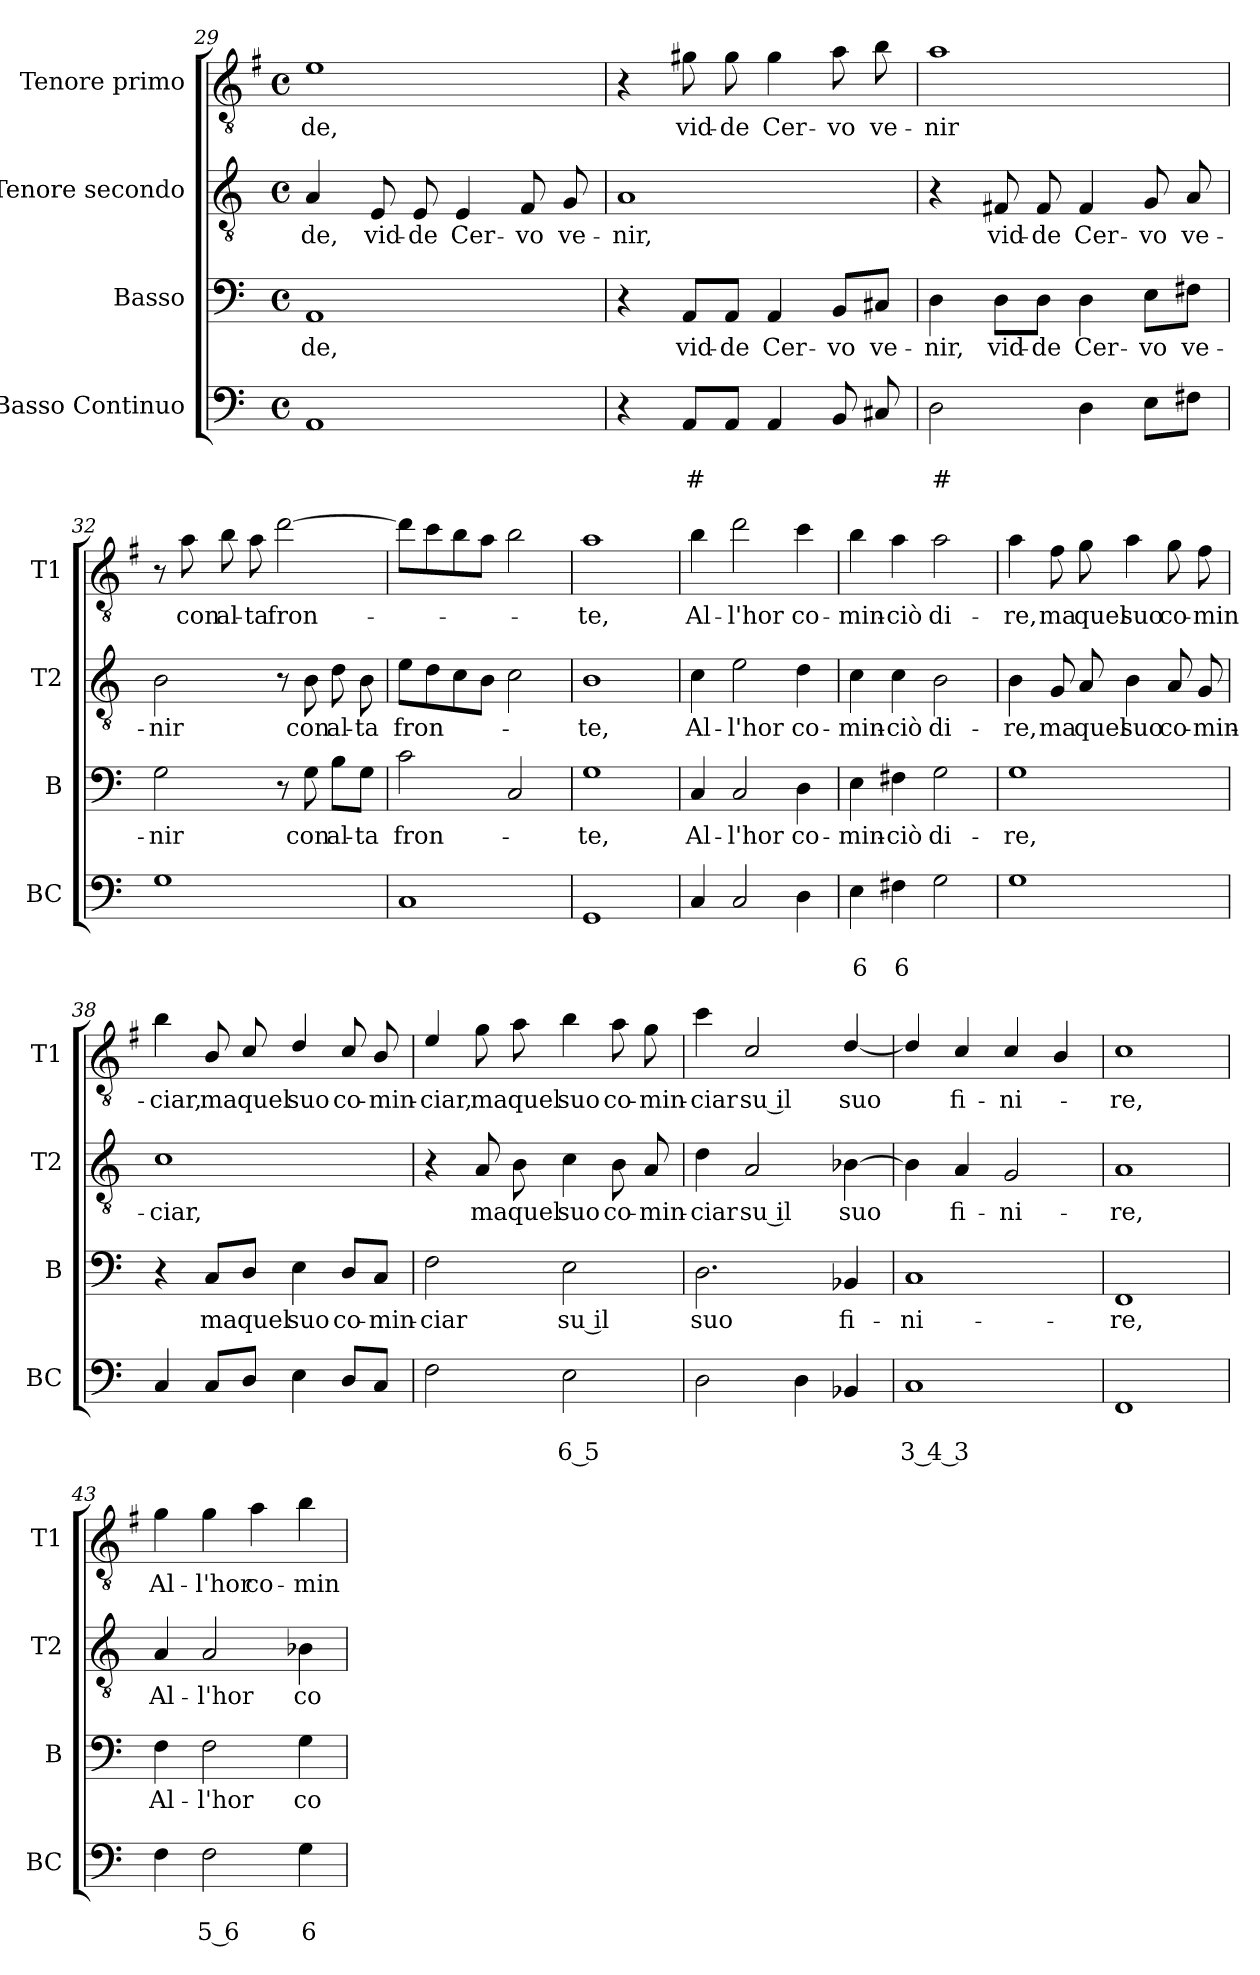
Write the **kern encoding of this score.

**kern	**text	**text	**kern	**text	**kern	**text	**kern	**text
*part4	*part4	*part4	*part3	*part3	*part2	*part2	*part1	*part1
*staff4	*staff4	*staff4	*staff3	*staff3	*staff2	*staff2	*staff1	*staff1
*I"Basso Continuo	*	*	*I"Basso	*	*I"Tenore secondo	*	*I"Tenore primo	*
*I'BC	*	*	*I'B	*	*I'T2	*	*I'T1	*
*clefF4	*	*	*clefF4	*	*clefGv2	*	*clefGv2	*
*	*	*	*	*	*	*	*ITrd4c7	*
*k[]	*	*	*k[]	*	*k[]	*	*k[]	*
*C:	*	*	*C:	*	*C:	*	*C:	*
*M4/4	*	*	*M4/4	*	*M4/4	*	*M4/4	*
*met(c)	*	*	*met(c)	*	*met(c)	*	*met(c)	*
=29	=29	=29	=29	=29	=29	=29	=29	=29
!	!	!	!	!LO:LY:b	!	!LO:LY:b	!	!LO:LY:b
1AA	.	.	1AA	-de,	4A/	-de,	1A	-de,
!	!	!	!	!	!	!LO:LY:b	!	!
.	.	.	.	.	8E/	vid-	.	.
!	!	!	!	!	!	!LO:LY:b	!	!
.	.	.	.	.	8E/	-de	.	.
!	!	!	!	!	!	!LO:LY:b	!	!
.	.	.	.	.	4E/	Cer-	.	.
!	!	!	!	!	!	!LO:LY:b	!	!
.	.	.	.	.	8F/	-vo	.	.
!	!	!	!	!	!	!LO:LY:b	!	!
.	.	.	.	.	8G/	ve-	.	.
=30	=30	=30	=30	=30	=30	=30	=30	=30
!	!	!	!	!	!	!LO:LY:b	!	!
4r	.	.	4r	.	1A	-nir,	4r	.
!	!	!LO:LY:b	!	!LO:LY:b	!	!	!	!LO:LY:b
8AA/L	.	#	8AA/L	vid-	.	.	8c#X\	vid-
!	!	!	!	!LO:LY:b	!	!	!	!LO:LY:b
8AA/J	.	.	8AA/J	-de	.	.	8c#\	-de
!	!	!	!	!LO:LY:b	!	!	!	!LO:LY:b
4AA/	.	.	4AA/	Cer-	.	.	4c#\	Cer-
!	!	!	!	!LO:LY:b	!	!	!	!LO:LY:b
8BB/	.	.	8BB/L	-vo	.	.	8d\	-vo
!	!	!	!	!LO:LY:b	!	!	!	!LO:LY:b
8C#X/	.	.	8C#X/J	ve-	.	.	8e\	ve-
=31	=31	=31	=31	=31	=31	=31	=31	=31
!	!	!LO:LY:b	!	!LO:LY:b	!	!	!	!LO:LY:b
2D\	.	#	4D\	-nir,	4r	.	1d	-nir
!	!	!	!	!LO:LY:b	!	!LO:LY:b	!	!
.	.	.	8D\L	vid-	8F#X/	vid-	.	.
!	!	!	!	!LO:LY:b	!	!LO:LY:b	!	!
.	.	.	8D\J	-de	8F#/	-de	.	.
!	!	!	!	!LO:LY:b	!	!LO:LY:b	!	!
4D\	.	.	4D\	Cer-	4F#/	Cer-	.	.
!	!	!	!	!LO:LY:b	!	!LO:LY:b	!	!
8E\L	.	.	8E\L	-vo	8G/	-vo	.	.
!	!	!	!	!LO:LY:b	!	!LO:LY:b	!	!
8F#X\J	.	.	8F#X\J	ve-	8A/	ve-	.	.
!!LO:PB:g=z
=32	=32	=32	=32	=32	=32	=32	=32	=32
!	!	!	!	!LO:LY:b	!	!LO:LY:b	!	!
1G	.	.	2G\	-nir	2B\	-nir	8r	.
!	!	!	!	!	!	!	!	!LO:LY:b
.	.	.	.	.	.	.	8d\	con
!	!	!	!	!	!	!	!	!LO:LY:b
.	.	.	.	.	.	.	8e\	al-
!	!	!	!	!	!	!	!	!LO:LY:b
.	.	.	.	.	.	.	8d\	-ta
!	!	!	!	!	!	!	!	!LO:LY:b
.	.	.	8r	.	8r	.	[2g\	fron-
!	!	!	!	!LO:LY:b	!	!LO:LY:b	!	!
.	.	.	8G\	con	8B\	con	.	.
!	!	!	!	!LO:LY:b	!	!LO:LY:b	!	!
.	.	.	8B\L	al-	8d\	al-	.	.
!	!	!	!	!LO:LY:b	!	!LO:LY:b	!	!
.	.	.	8G\J	-ta	8B\	-ta	.	.
=33	=33	=33	=33	=33	=33	=33	=33	=33
!	!	!	!	!LO:LY:b	!	!LO:LY:b	!	!
1C	.	.	2c\	fron-	8e\L	fron-	8g\L]	.
.	.	.	.	.	8d\	.	8f\	.
.	.	.	.	.	8c\	.	8e\	.
.	.	.	.	.	8B\J	.	8d\J	.
.	.	.	2C/	.	2c\	.	2e\	.
=34	=34	=34	=34	=34	=34	=34	=34	=34
!	!	!	!	!LO:LY:b	!	!LO:LY:b	!	!LO:LY:b
1GG	.	.	1G	-te,	1B	-te,	1d	-te,
=35	=35	=35	=35	=35	=35	=35	=35	=35
!	!	!	!	!LO:LY:b	!	!LO:LY:b	!	!LO:LY:b
4C/	.	.	4C/	Al-	4c\	Al-	4e\	Al-
!	!	!	!	!LO:LY:b	!	!LO:LY:b	!	!LO:LY:b
2C/	.	.	2C/	-l'hor	2e\	-l'hor	2g\	-l'hor
!	!	!	!	!LO:LY:b	!	!LO:LY:b	!	!LO:LY:b
4D\	.	.	4D\	co-	4d\	co-	4f\	co-
=36	=36	=36	=36	=36	=36	=36	=36	=36
!	!	!LO:LY:b	!	!LO:LY:b	!	!LO:LY:b	!	!LO:LY:b
4E\	.	6	4E\	-min-	4c\	-min-	4e\	-min-
!	!	!LO:LY:b	!	!LO:LY:b	!	!LO:LY:b	!	!LO:LY:b
4F#X\	.	6	4F#X\	-ciò	4c\	-ciò	4d\	-ciò
!	!	!	!	!LO:LY:b	!	!LO:LY:b	!	!LO:LY:b
2G\	.	.	2G\	di-	2B\	di-	2d\	di-
=37	=37	=37	=37	=37	=37	=37	=37	=37
!	!	!	!	!LO:LY:b	!	!LO:LY:b	!	!LO:LY:b
1G	.	.	1G	-re,	4B\	-re,	4d\	-re,
!	!	!	!	!	!	!LO:LY:b	!	!LO:LY:b
.	.	.	.	.	8G/	ma	8B\	ma
!	!	!	!	!	!	!LO:LY:b	!	!LO:LY:b
.	.	.	.	.	8A/	quel	8c\	quel
!	!	!	!	!	!	!LO:LY:b	!	!LO:LY:b
.	.	.	.	.	4B\	suo	4d\	suo
!	!	!	!	!	!	!LO:LY:b	!	!LO:LY:b
.	.	.	.	.	8A/	co-	8c\	co-
!	!	!	!	!	!	!LO:LY:b	!	!LO:LY:b
.	.	.	.	.	8G/	-min-	8B\	-min-
!!LO:LB:g=z
=38	=38	=38	=38	=38	=38	=38	=38	=38
!	!	!	!	!	!	!LO:LY:b	!	!LO:LY:b
4C/	.	.	4r	.	1c	-ciar,	4e\	-ciar,
!	!	!	!	!LO:LY:b	!	!	!	!LO:LY:b
8C/L	.	.	8C/L	ma	.	.	8E/	ma
!	!	!	!	!LO:LY:b	!	!	!	!LO:LY:b
8D/J	.	.	8D/J	quel	.	.	8F/	quel
!	!	!	!	!LO:LY:b	!	!	!	!LO:LY:b
4E\	.	.	4E\	suo	.	.	4G/	suo
!	!	!	!	!LO:LY:b	!	!	!	!LO:LY:b
8D/L	.	.	8D/L	co-	.	.	8F/	co-
!	!	!	!	!LO:LY:b	!	!	!	!LO:LY:b
8C/J	.	.	8C/J	-min-	.	.	8E/	-min-
=39	=39	=39	=39	=39	=39	=39	=39	=39
!	!	!	!	!LO:LY:b	!	!	!	!LO:LY:b
2F\	.	.	2F\	-ciar	4r	.	4A/	-ciar,
!	!	!	!	!	!	!LO:LY:b	!	!LO:LY:b
.	.	.	.	.	8A/	ma	8c\	ma
!	!	!	!	!	!	!LO:LY:b	!	!LO:LY:b
.	.	.	.	.	8B\	quel	8d\	quel
!	!	!LO:LY:b	!	!LO:LY:b	!	!LO:LY:b	!	!LO:LY:b
2E\	.	6 5	2E\	su il	4c\	suo	4e\	suo
!	!	!	!	!	!	!LO:LY:b	!	!LO:LY:b
.	.	.	.	.	8B\	co-	8d\	co-
!	!	!	!	!	!	!LO:LY:b	!	!LO:LY:b
.	.	.	.	.	8A/	-min-	8c\	-min-
=40	=40	=40	=40	=40	=40	=40	=40	=40
!	!	!	!	!LO:LY:b	!	!LO:LY:b	!	!LO:LY:b
2D\	.	.	2.D\	suo	4d\	-ciar	4f\	-ciar
!	!	!	!	!	!	!LO:LY:b	!	!LO:LY:b
.	.	.	.	.	2A/	su il	2F/	su il
4D\	.	.	.	.	.	.	.	.
!	!	!	!	!LO:LY:b	!	!LO:LY:b	!	!LO:LY:b
4BB-X/	.	.	4BB-X/	fi-	[4B-X\	suo	[4G/	suo
=41	=41	=41	=41	=41	=41	=41	=41	=41
!	!	!LO:LY:b	!	!LO:LY:b	!	!	!	!
1C	.	3 4 3	1C	-ni-	4B-\]	.	4G/]	.
!	!	!	!	!	!	!LO:LY:b	!	!LO:LY:b
.	.	.	.	.	4A/	fi-	4F/	fi-
!	!	!	!	!	!	!LO:LY:b	!	!LO:LY:b
.	.	.	.	.	2G/	-ni-	4F/	-ni-
.	.	.	.	.	.	.	4E/	.
=42	=42	=42	=42	=42	=42	=42	=42	=42
!	!	!	!	!LO:LY:b	!	!LO:LY:b	!	!LO:LY:b
1FF	.	.	1FF	-re,	1A	-re,	1F	-re,
!!LO:LB:g=z
=43	=43	=43	=43	=43	=43	=43	=43	=43
!	!	!	!	!LO:LY:b	!	!LO:LY:b	!	!LO:LY:b
4F\	.	.	4F\	Al-	4A/	Al-	4c\	Al-
!	!	!LO:LY:b	!	!LO:LY:b	!	!LO:LY:b	!	!LO:LY:b
2F\	.	5 6	2F\	-l'hor	2A/	-l'hor	4c\	-l'hor
!	!	!	!	!	!	!	!	!LO:LY:b
.	.	.	.	.	.	.	4d\	co-
!	!	!LO:LY:b	!	!LO:LY:b	!	!LO:LY:b	!	!LO:LY:b
4G\	.	6	4G\	co-	4B-X\	co-	4e\	-min-
=	=	=	=	=	=	=	=	=
*-	*-	*-	*-	*-	*-	*-	*-	*-
